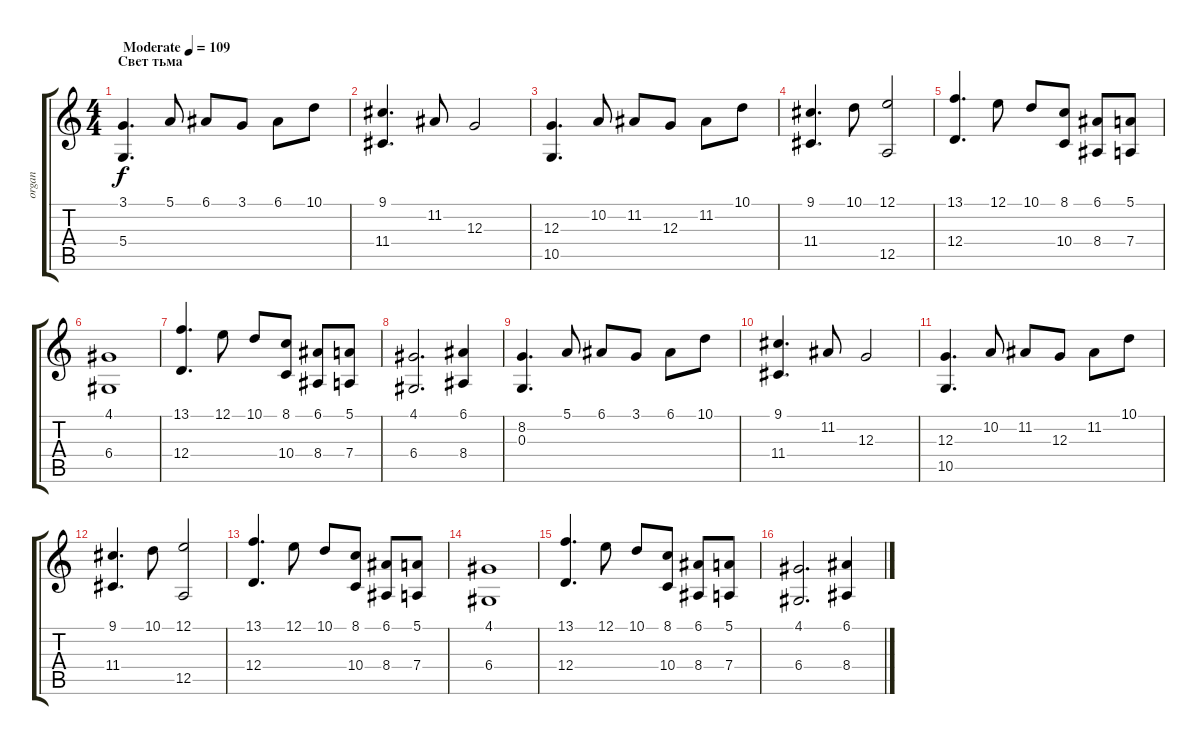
\track ("organ" "organ") {instrument churchorgan}
\staff {score tabs}
\tuning (E4 B3 G3 D3 A2 E2) {hide}
\ts (4 4)
\section ("" "Свет тьма")
\tempo (109 "Moderate")
\clef g2
\ks c
(3.1 5.4).4{d dy f instrument churchorgan} 5.1.8 6.1.8 3.1.8 6.1.8 10.1.8 |
(9.1 11.4).4{d} 11.2.8 12.3.2 |
(12.3 10.5).4{d} 10.2.8 11.2.8 12.3.8 11.2.8 10.1.8 |
(9.1 11.4).4{d} 10.1.8 (12.1 12.5).2 |
(13.1 12.4).4{d} 12.1.8 10.1.8 (8.1 10.4).8 (6.1 8.4).8 (5.1 7.4).8 |
(4.1 6.4).1 |
(13.1 12.4).4{d} 12.1.8 10.1.8 (8.1 10.4).8 (6.1 8.4).8 (5.1 7.4).8 |
(4.1 6.4).2{d} (6.1 8.4).4 |
(8.2 0.3).4{d} 5.1.8 6.1.8 3.1.8 6.1.8 10.1.8 |
(9.1 11.4).4{d} 11.2.8 12.3.2 |
(12.3 10.5).4{d} 10.2.8 11.2.8 12.3.8 11.2.8 10.1.8 |
(9.1 11.4).4{d} 10.1.8 (12.1 12.5).2 |
(13.1 12.4).4{d} 12.1.8 10.1.8 (8.1 10.4).8 (6.1 8.4).8 (5.1 7.4).8 |
(4.1 6.4).1 |
(13.1 12.4).4{d} 12.1.8 10.1.8 (8.1 10.4).8 (6.1 8.4).8 (5.1 7.4).8 |
(4.1 6.4).2{d} (6.1 8.4).4
